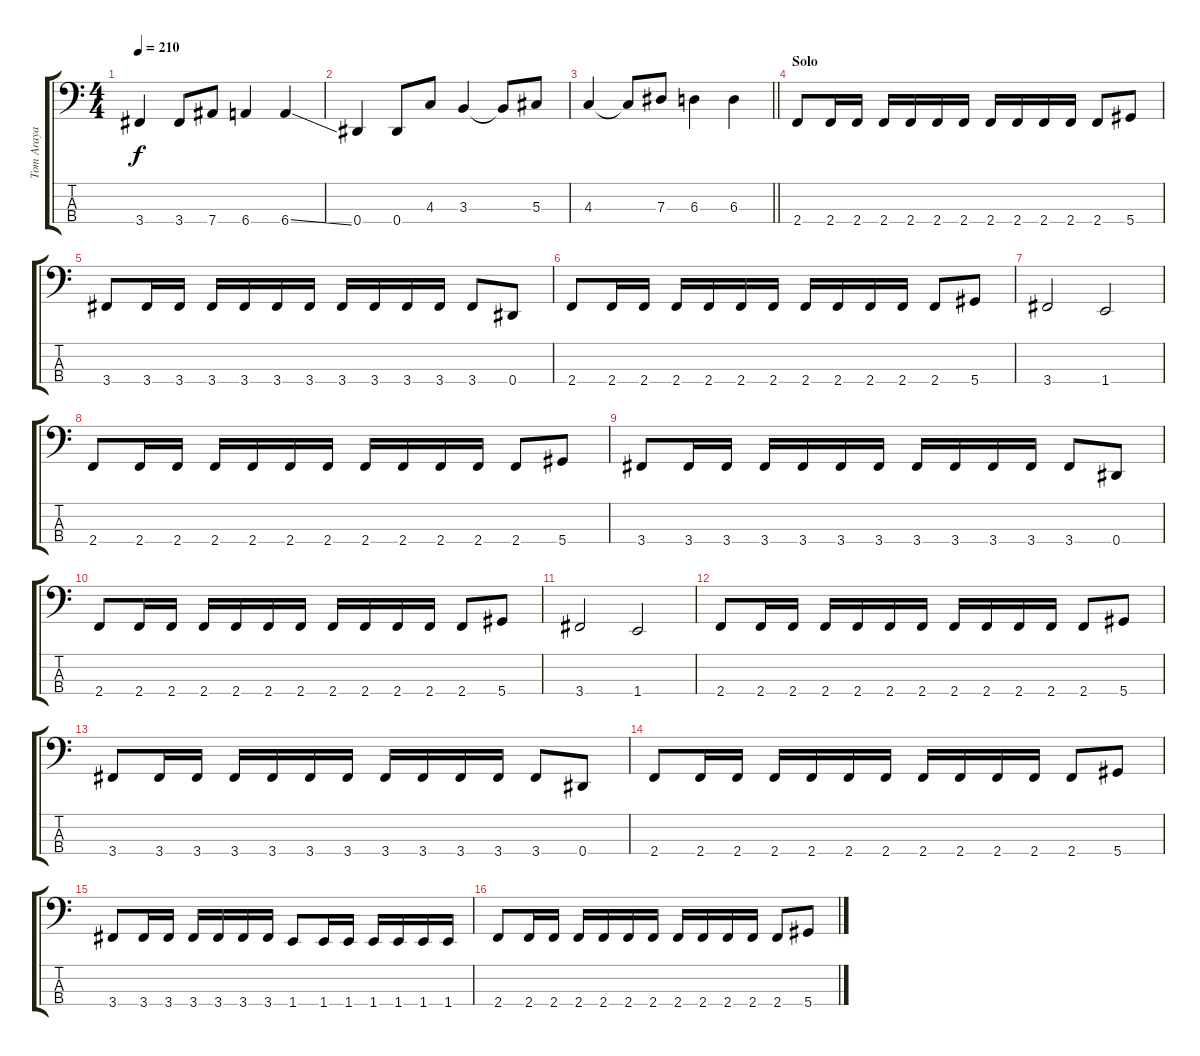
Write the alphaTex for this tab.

\track ("Tom Araya" "Tom Araya") {instrument electricbasspick}
\staff {score tabs}
\tuning (Gb2 Db2 Ab1 Eb1) {hide}
\ts (4 4)
\tempo 210
\clef f4
\ks c
3.4.4{dy f} 3.4.8 7.4.8 6.4.4 6.4{ss}.4 |
0.4.4 0.4.8 4.3.8 3.3.4 3.3{t}.8 5.3.8 |
\barLineRight lightlight
4.3.4 4.3{t}.8 7.3.8 6.3.4 6.3.4 |
\section ("" "Solo")
2.4.8 2.4.16 2.4.16 2.4.16 2.4.16 2.4.16 2.4.16 2.4.16 2.4.16 2.4.16 2.4.16 2.4.8 5.4.8 |
3.4.8 3.4.16 3.4.16 3.4.16 3.4.16 3.4.16 3.4.16 3.4.16 3.4.16 3.4.16 3.4.16 3.4.8 0.4.8 |
2.4.8 2.4.16 2.4.16 2.4.16 2.4.16 2.4.16 2.4.16 2.4.16 2.4.16 2.4.16 2.4.16 2.4.8 5.4.8 |
3.4.2 1.4.2 |
2.4.8 2.4.16 2.4.16 2.4.16 2.4.16 2.4.16 2.4.16 2.4.16 2.4.16 2.4.16 2.4.16 2.4.8 5.4.8 |
3.4.8 3.4.16 3.4.16 3.4.16 3.4.16 3.4.16 3.4.16 3.4.16 3.4.16 3.4.16 3.4.16 3.4.8 0.4.8 |
2.4.8 2.4.16 2.4.16 2.4.16 2.4.16 2.4.16 2.4.16 2.4.16 2.4.16 2.4.16 2.4.16 2.4.8 5.4.8 |
3.4.2 1.4.2 |
2.4.8 2.4.16 2.4.16 2.4.16 2.4.16 2.4.16 2.4.16 2.4.16 2.4.16 2.4.16 2.4.16 2.4.8 5.4.8 |
3.4.8 3.4.16 3.4.16 3.4.16 3.4.16 3.4.16 3.4.16 3.4.16 3.4.16 3.4.16 3.4.16 3.4.8 0.4.8 |
2.4.8 2.4.16 2.4.16 2.4.16 2.4.16 2.4.16 2.4.16 2.4.16 2.4.16 2.4.16 2.4.16 2.4.8 5.4.8 |
3.4.8 3.4.16 3.4.16 3.4.16 3.4.16 3.4.16 3.4.16 1.4.8 1.4.16 1.4.16 1.4.16 1.4.16 1.4.16 1.4.16 |
2.4.8 2.4.16 2.4.16 2.4.16 2.4.16 2.4.16 2.4.16 2.4.16 2.4.16 2.4.16 2.4.16 2.4.8 5.4.8
